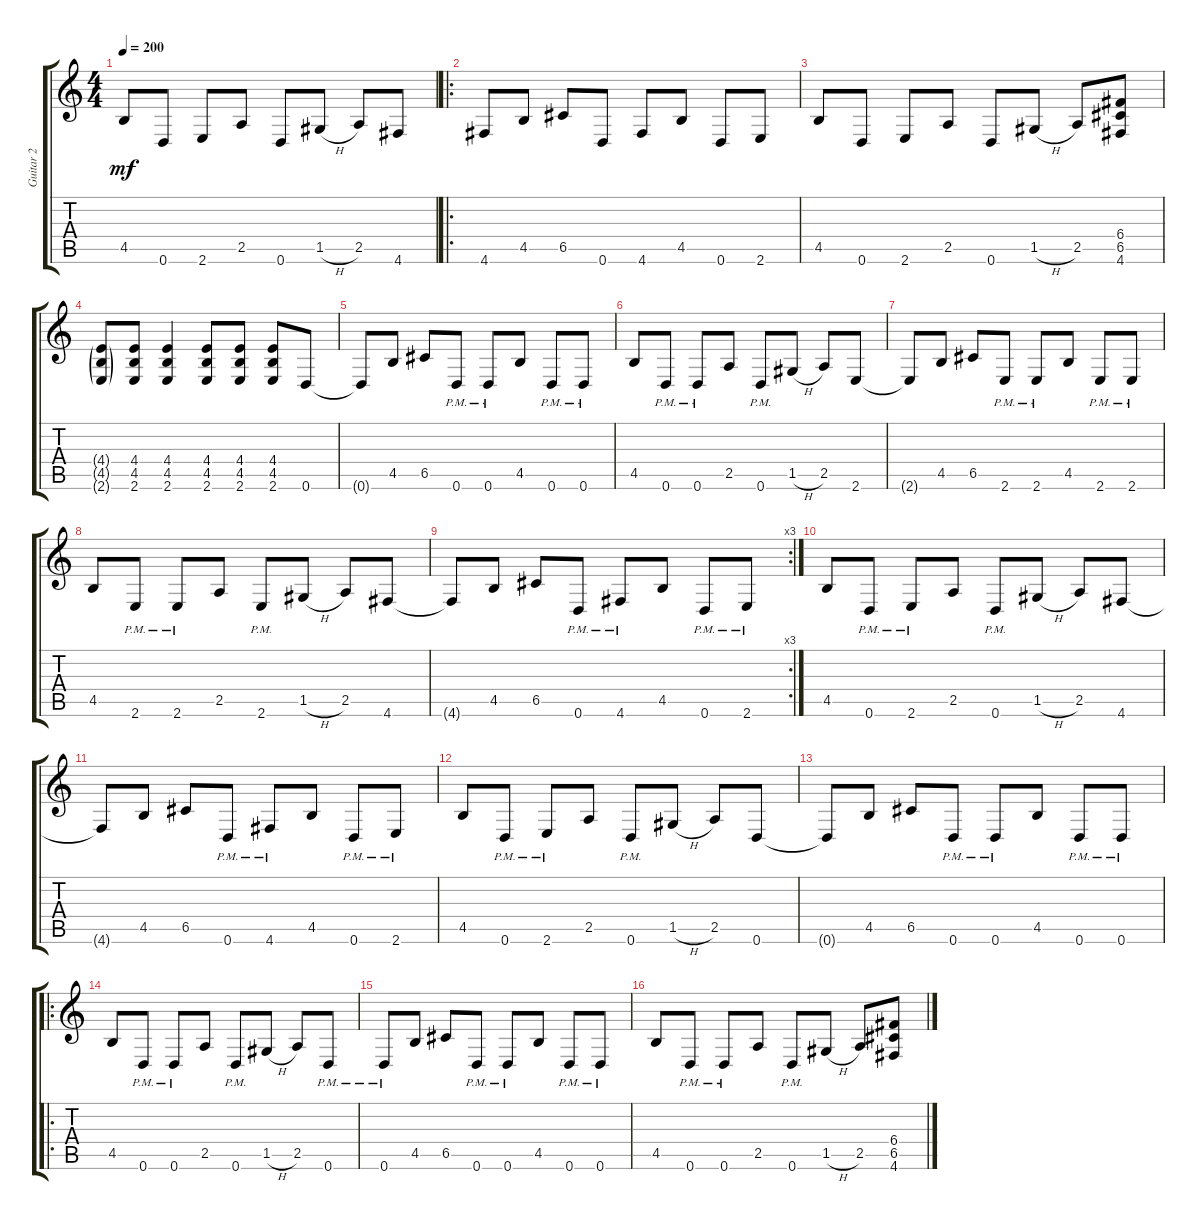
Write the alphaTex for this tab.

\track ("Guitar 2" "Guitar 2") {instrument distortionguitar}
\staff {score tabs}
\tuning (D4 A3 F3 C3 G2 D2) {hide}
\ts (4 4)
\tempo 200
\clef g2
\ks c
4.5.8{dy mf} 0.6.8 2.6.8 2.5.8 0.6.8 1.5{h}.8 2.5.8 4.6.8 |
\ro
4.6.8 4.5.8 6.5.8 0.6.8 4.6.8 4.5.8 0.6.8 2.6.8 |
4.5.8 0.6.8 2.6.8 2.5.8 0.6.8 1.5{h}.8 2.5.8 (6.4 6.5 4.6).8 |
(4.4{g} 4.5{g} 2.6{g}).8 (4.4 4.5 2.6).8 (4.4 4.5 2.6).4 (4.4 4.5 2.6).8 (4.4 4.5 2.6).8 (4.4 4.5 2.6).8 0.6.8 |
0.6{t}.8 4.5.8 6.5.8 0.6{pm}.8 0.6{pm}.8 4.5.8 0.6{pm}.8 0.6{pm}.8 |
4.5.8 0.6{pm}.8 0.6{pm}.8 2.5.8 0.6{pm}.8 1.5{h}.8 2.5.8 2.6.8 |
2.6{t}.8 4.5.8 6.5.8 2.6{pm}.8 2.6{pm}.8 4.5.8 2.6{pm}.8 2.6{pm}.8 |
4.5.8 2.6{pm}.8 2.6{pm}.8 2.5.8 2.6{pm}.8 1.5{h}.8 2.5.8 4.6.8 |
\rc 3
4.6{t}.8 4.5.8 6.5.8 0.6{pm}.8 4.6{pm}.8 4.5.8 0.6{pm}.8 2.6{pm}.8 |
4.5.8 0.6{pm}.8 2.6{pm}.8 2.5.8 0.6{pm}.8 1.5{h}.8 2.5.8 4.6.8 |
4.6{t}.8 4.5.8 6.5.8 0.6{pm}.8 4.6{pm}.8 4.5.8 0.6{pm}.8 2.6{pm}.8 |
4.5.8 0.6{pm}.8 2.6{pm}.8 2.5.8 0.6{pm}.8 1.5{h}.8 2.5.8 0.6.8 |
0.6{t}.8 4.5.8 6.5.8 0.6{pm}.8 0.6{pm}.8 4.5.8 0.6{pm}.8 0.6{pm}.8 |
\ro
4.5.8 0.6{pm}.8 0.6{pm}.8 2.5.8 0.6{pm}.8 1.5{h}.8 2.5.8 0.6{pm}.8 |
0.6{pm}.8 4.5.8 6.5.8 0.6{pm}.8 0.6{pm}.8 4.5.8 0.6{pm}.8 0.6{pm}.8 |
4.5.8 0.6{pm}.8 0.6{pm}.8 2.5.8 0.6{pm}.8 1.5{h}.8 2.5.8 (6.4 6.5 4.6).8
